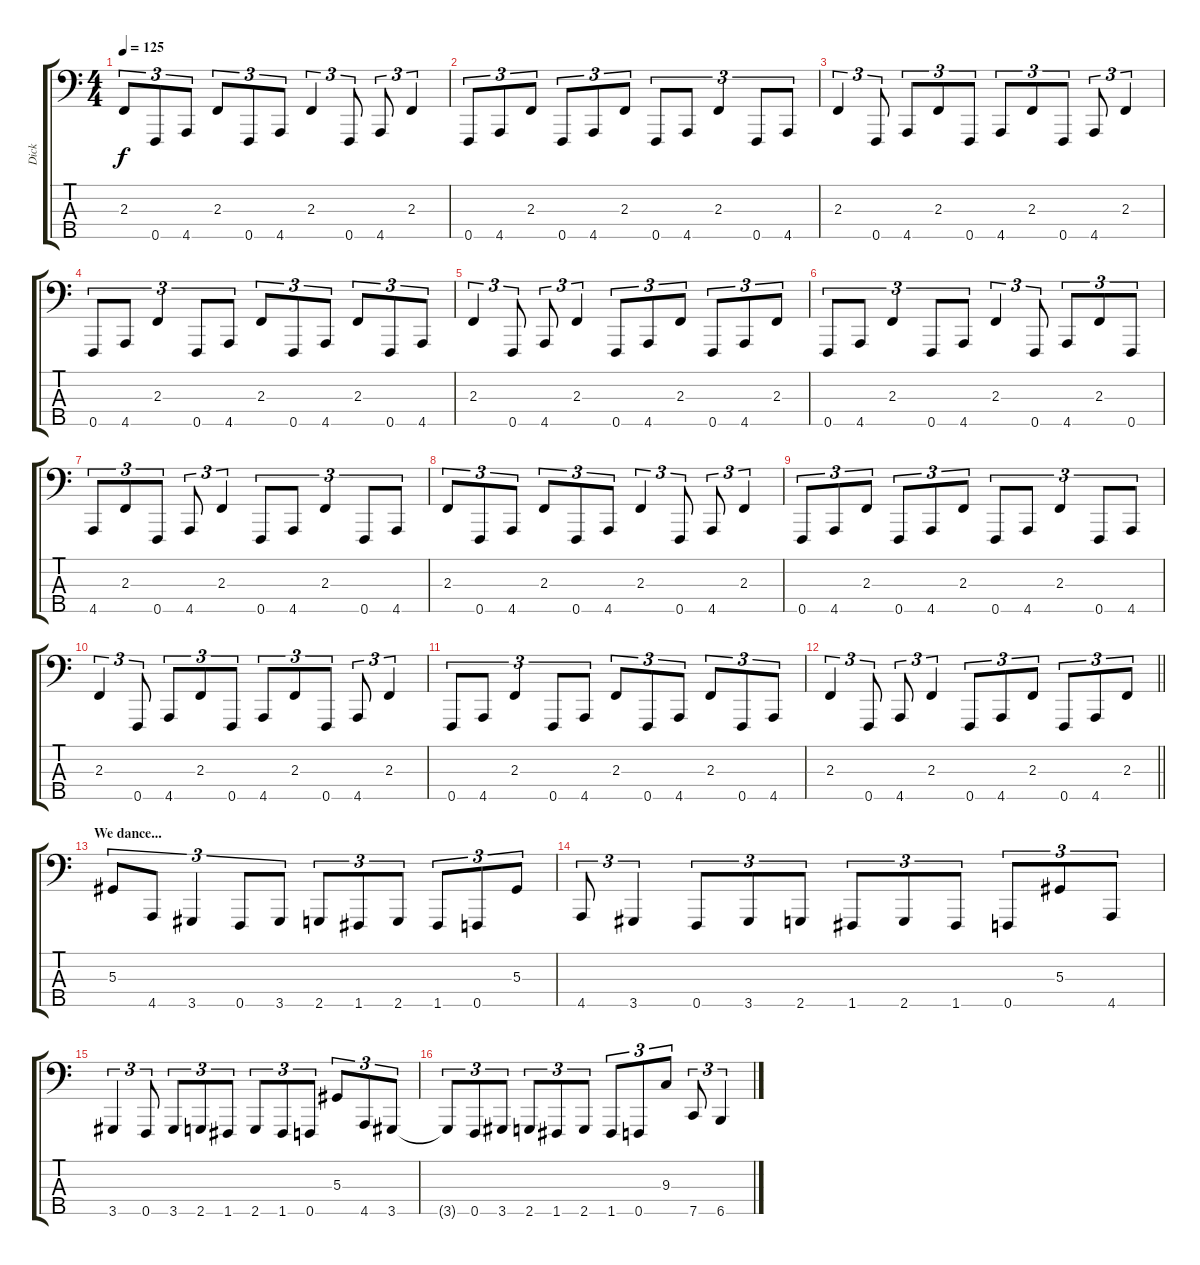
\track ("Dick" "Dick") {instrument electricbasspick}
\staff {score tabs}
\tuning (Db2 Ab1 Eb1 Bb0 F0) {hide}
\ts (4 4)
\tempo 125
\clef f4
\ks c
2.3.8{tu (3 2) dy f} 0.5.8{tu (3 2)} 4.5.8{tu (3 2)} 2.3.8{tu (3 2)} 0.5.8{tu (3 2)} 4.5.8{tu (3 2)} 2.3.4{tu (3 2)} 0.5.8{tu (3 2)} 4.5.8{tu (3 2)} 2.3.4{tu (3 2)} |
0.5.8{tu (3 2)} 4.5.8{tu (3 2)} 2.3.8{tu (3 2)} 0.5.8{tu (3 2)} 4.5.8{tu (3 2)} 2.3.8{tu (3 2)} 0.5.8{tu (3 2)} 4.5.8{tu (3 2)} 2.3.4{tu (3 2)} 0.5.8{tu (3 2)} 4.5.8{tu (3 2)} |
2.3.4{tu (3 2)} 0.5.8{tu (3 2)} 4.5.8{tu (3 2)} 2.3.8{tu (3 2)} 0.5.8{tu (3 2)} 4.5.8{tu (3 2)} 2.3.8{tu (3 2)} 0.5.8{tu (3 2)} 4.5.8{tu (3 2)} 2.3.4{tu (3 2)} |
0.5.8{tu (3 2)} 4.5.8{tu (3 2)} 2.3.4{tu (3 2)} 0.5.8{tu (3 2)} 4.5.8{tu (3 2)} 2.3.8{tu (3 2)} 0.5.8{tu (3 2)} 4.5.8{tu (3 2)} 2.3.8{tu (3 2)} 0.5.8{tu (3 2)} 4.5.8{tu (3 2)} |
2.3.4{tu (3 2)} 0.5.8{tu (3 2)} 4.5.8{tu (3 2)} 2.3.4{tu (3 2)} 0.5.8{tu (3 2)} 4.5.8{tu (3 2)} 2.3.8{tu (3 2)} 0.5.8{tu (3 2)} 4.5.8{tu (3 2)} 2.3.8{tu (3 2)} |
0.5.8{tu (3 2)} 4.5.8{tu (3 2)} 2.3.4{tu (3 2)} 0.5.8{tu (3 2)} 4.5.8{tu (3 2)} 2.3.4{tu (3 2)} 0.5.8{tu (3 2)} 4.5.8{tu (3 2)} 2.3.8{tu (3 2)} 0.5.8{tu (3 2)} |
4.5.8{tu (3 2)} 2.3.8{tu (3 2)} 0.5.8{tu (3 2)} 4.5.8{tu (3 2)} 2.3.4{tu (3 2)} 0.5.8{tu (3 2)} 4.5.8{tu (3 2)} 2.3.4{tu (3 2)} 0.5.8{tu (3 2)} 4.5.8{tu (3 2)} |
2.3.8{tu (3 2)} 0.5.8{tu (3 2)} 4.5.8{tu (3 2)} 2.3.8{tu (3 2)} 0.5.8{tu (3 2)} 4.5.8{tu (3 2)} 2.3.4{tu (3 2)} 0.5.8{tu (3 2)} 4.5.8{tu (3 2)} 2.3.4{tu (3 2)} |
0.5.8{tu (3 2)} 4.5.8{tu (3 2)} 2.3.8{tu (3 2)} 0.5.8{tu (3 2)} 4.5.8{tu (3 2)} 2.3.8{tu (3 2)} 0.5.8{tu (3 2)} 4.5.8{tu (3 2)} 2.3.4{tu (3 2)} 0.5.8{tu (3 2)} 4.5.8{tu (3 2)} |
2.3.4{tu (3 2)} 0.5.8{tu (3 2)} 4.5.8{tu (3 2)} 2.3.8{tu (3 2)} 0.5.8{tu (3 2)} 4.5.8{tu (3 2)} 2.3.8{tu (3 2)} 0.5.8{tu (3 2)} 4.5.8{tu (3 2)} 2.3.4{tu (3 2)} |
0.5.8{tu (3 2)} 4.5.8{tu (3 2)} 2.3.4{tu (3 2)} 0.5.8{tu (3 2)} 4.5.8{tu (3 2)} 2.3.8{tu (3 2)} 0.5.8{tu (3 2)} 4.5.8{tu (3 2)} 2.3.8{tu (3 2)} 0.5.8{tu (3 2)} 4.5.8{tu (3 2)} |
\barLineRight lightlight
2.3.4{tu (3 2)} 0.5.8{tu (3 2)} 4.5.8{tu (3 2)} 2.3.4{tu (3 2)} 0.5.8{tu (3 2)} 4.5.8{tu (3 2)} 2.3.8{tu (3 2)} 0.5.8{tu (3 2)} 4.5.8{tu (3 2)} 2.3.8{tu (3 2)} |
\section ("" "We dance...")
5.3.8{tu (3 2)} 4.5.8{tu (3 2)} 3.5.4{tu (3 2)} 0.5.8{tu (3 2)} 3.5.8{tu (3 2)} 2.5.8{tu (3 2)} 1.5.8{tu (3 2)} 2.5.8{tu (3 2)} 1.5.8{tu (3 2)} 0.5.8{tu (3 2)} 5.3.8{tu (3 2)} |
4.5.8{tu (3 2)} 3.5.4{tu (3 2)} 0.5.8{tu (3 2)} 3.5.8{tu (3 2)} 2.5.8{tu (3 2)} 1.5.8{tu (3 2)} 2.5.8{tu (3 2)} 1.5.8{tu (3 2)} 0.5.8{tu (3 2)} 5.3.8{tu (3 2)} 4.5.8{tu (3 2)} |
3.5.4{tu (3 2)} 0.5.8{tu (3 2)} 3.5.8{tu (3 2)} 2.5.8{tu (3 2)} 1.5.8{tu (3 2)} 2.5.8{tu (3 2)} 1.5.8{tu (3 2)} 0.5.8{tu (3 2)} 5.3.8{tu (3 2)} 4.5.8{tu (3 2)} 3.5.8{tu (3 2)} |
3.5{t}.8{tu (3 2)} 0.5.8{tu (3 2)} 3.5.8{tu (3 2)} 2.5.8{tu (3 2)} 1.5.8{tu (3 2)} 2.5.8{tu (3 2)} 1.5.8{tu (3 2)} 0.5.8{tu (3 2)} 9.3.8{tu (3 2)} 7.5.8{tu (3 2)} 6.5.4{tu (3 2)}
